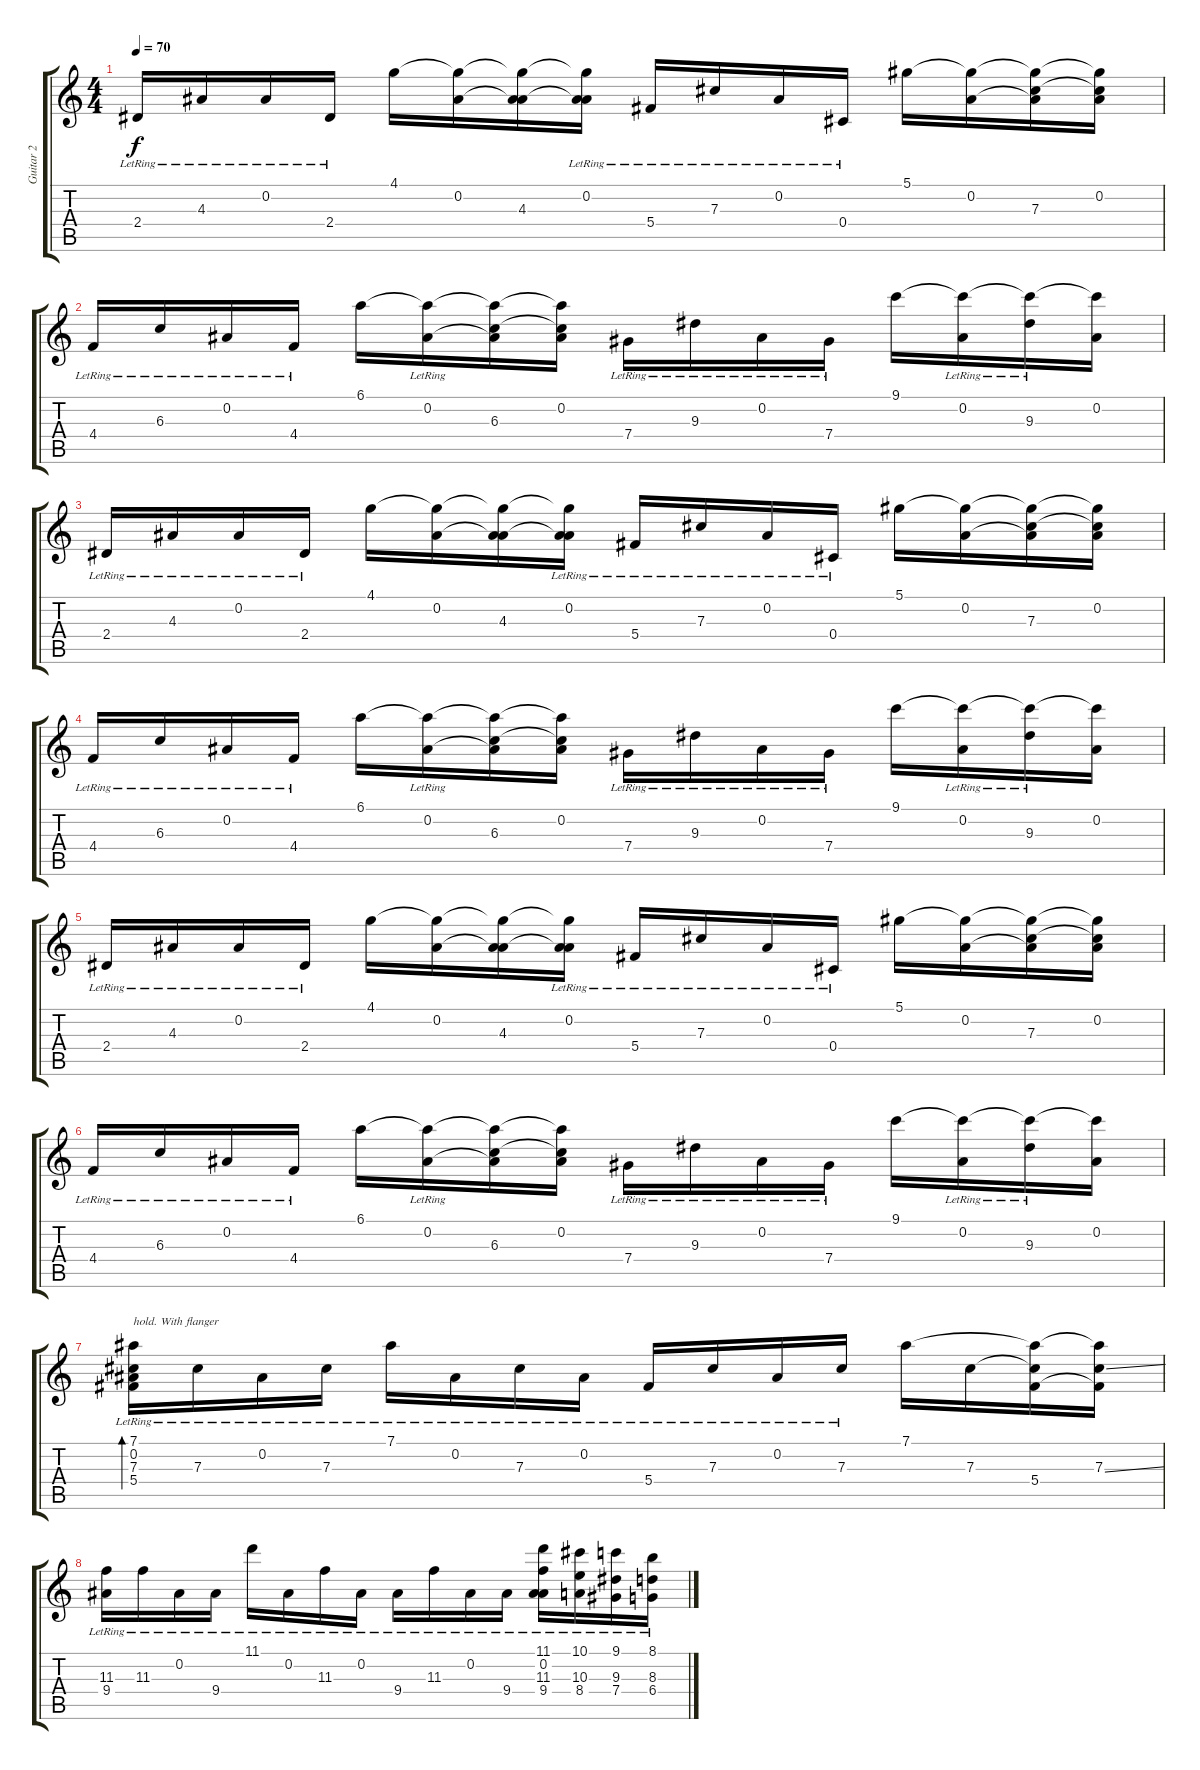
\track ("Guitar 2" "Guitar 2") {instrument overdrivenguitar}
\staff {score tabs}
\tuning (Eb4 Bb3 Gb3 Db3 Ab2 Eb2) {hide}
\ts (4 4)
\tempo 70
\clef g2
\ks c
2.4{lr}.16{dy f} 4.3{lr}.16 0.2{lr}.16 2.4{lr}.16 4.1.16 (4.1{t} 0.2).16 (4.1{t} 0.2{t} 4.3).16 (4.1{t} 0.2{lr} 4.3{t}).16 5.4{lr}.16 7.3{lr}.16 0.2{lr}.16 0.4{lr}.16 5.1.16 (5.1{t} 0.2).16 (5.1{t} 0.2{t} 7.3).16 (5.1{t} 0.2 7.3{t}).16 |
4.4{lr}.16 6.3{lr}.16 0.2{lr}.16 4.4{lr}.16 6.1.16 (6.1{t} 0.2{lr}).16 (6.1{t} 0.2{t} 6.3).16 (6.1{t} 0.2 6.3{t}).16 7.4{lr}.16 9.3{lr}.16 0.2{lr}.16 7.4{lr}.16 9.1.16 (9.1{t} 0.2{lr}).16 (9.1{t} 9.3{lr}).16 (9.1{t} 0.2).16 |
2.4{lr}.16 4.3{lr}.16 0.2{lr}.16 2.4{lr}.16 4.1.16 (4.1{t} 0.2).16 (4.1{t} 0.2{t} 4.3).16 (4.1{t} 0.2{lr} 4.3{t}).16 5.4{lr}.16 7.3{lr}.16 0.2{lr}.16 0.4{lr}.16 5.1.16 (5.1{t} 0.2).16 (5.1{t} 0.2{t} 7.3).16 (5.1{t} 0.2 7.3{t}).16 |
4.4{lr}.16 6.3{lr}.16 0.2{lr}.16 4.4{lr}.16 6.1.16 (6.1{t} 0.2{lr}).16 (6.1{t} 0.2{t} 6.3).16 (6.1{t} 0.2 6.3{t}).16 7.4{lr}.16 9.3{lr}.16 0.2{lr}.16 7.4{lr}.16 9.1.16 (9.1{t} 0.2{lr}).16 (9.1{t} 9.3{lr}).16 (9.1{t} 0.2).16 |
2.4{lr}.16 4.3{lr}.16 0.2{lr}.16 2.4{lr}.16 4.1.16 (4.1{t} 0.2).16 (4.1{t} 0.2{t} 4.3).16 (4.1{t} 0.2{lr} 4.3{t}).16 5.4{lr}.16 7.3{lr}.16 0.2{lr}.16 0.4{lr}.16 5.1.16 (5.1{t} 0.2).16 (5.1{t} 0.2{t} 7.3).16 (5.1{t} 0.2 7.3{t}).16 |
4.4{lr}.16 6.3{lr}.16 0.2{lr}.16 4.4{lr}.16 6.1.16 (6.1{t} 0.2{lr}).16 (6.1{t} 0.2{t} 6.3).16 (6.1{t} 0.2 6.3{t}).16 7.4{lr}.16 9.3{lr}.16 0.2{lr}.16 7.4{lr}.16 9.1.16 (9.1{t} 0.2{lr}).16 (9.1{t} 9.3{lr}).16 (9.1{t} 0.2).16 |
(7.1{lr} 0.2{lr} 7.3{lr} 5.4{lr}).16{bd 120 txt "hold. With flanger"} 7.3{lr}.16 0.2{lr}.16 7.3{lr}.16 7.1{lr}.16 0.2{lr}.16 7.3{lr}.16 0.2{lr}.16 5.4{lr}.16 7.3{lr}.16 0.2{lr}.16 7.3{lr}.16 7.1.16 7.3.16 (7.1{t} 7.3{t} 5.4).16 (7.1{t} 7.3{ss} 5.4{t}).16 |
(11.3{lr} 9.4{lr}).16 11.3{lr}.16 0.2{lr}.16 9.4{lr}.16 11.1{lr}.16 0.2{lr}.16 11.3{lr}.16 0.2{lr}.16 9.4{lr}.16 11.3{lr}.16 0.2{lr}.16 9.4{lr}.16 (11.1{lr} 0.2{lr} 11.3{lr} 9.4{lr}).16 (10.1{lr} 10.3{lr} 8.4{lr}).16 (9.1{lr} 9.3{lr} 7.4{lr}).16 (8.1{lr} 8.3{lr} 6.4{lr}).16
